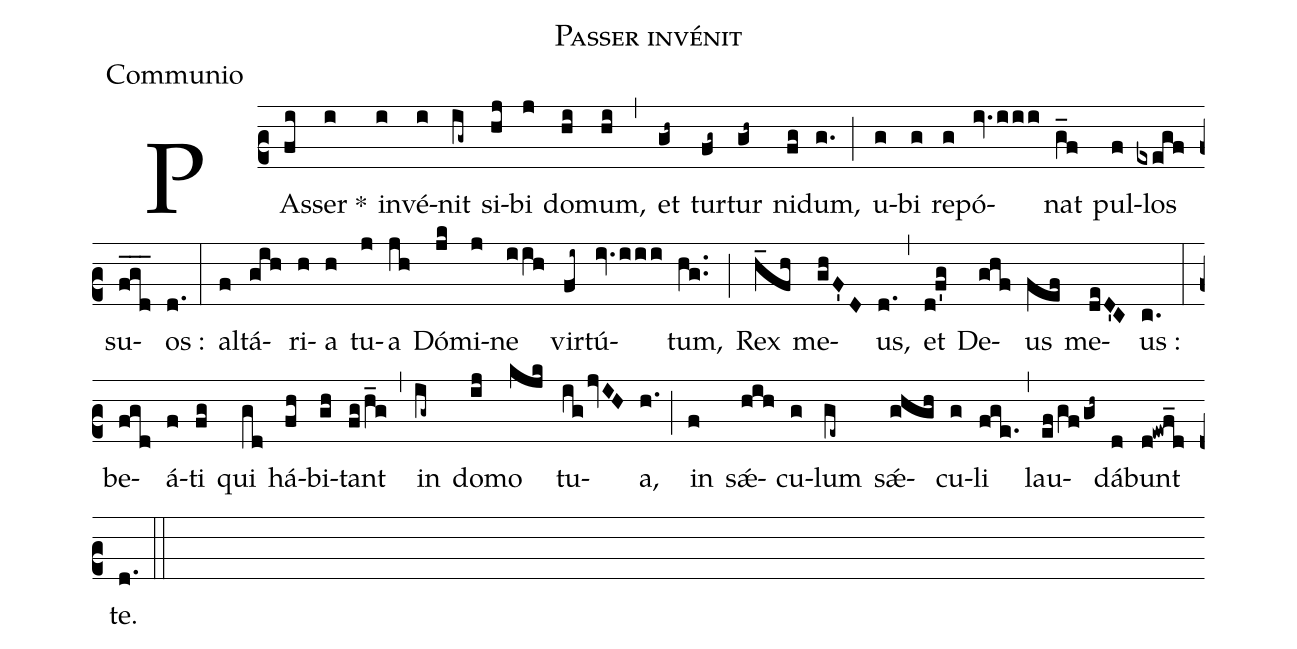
name:Passer invénit;
office-part:Communio;
%%
(c2) PAs(fi)ser *(i) in(i)vé(i)nit(ig~) si(hj)bi(j) do(hi)mum,(hi) (,)
et(gh~) tur(fg~)tur(gh~) ni(fg)dum,(g.) (;)
u(g)bi(g) re(g)pó(iv.iii)nat(g_f) pul(f)los(exegf) su(fgd___)os :(d.) (:)
al(f)tá(gih)ri(h)a(h) tu(j)a(jh) Dó(jk)mi(j)ne(iih) vir(fi~)tú(iv.iii)tum,(hg..) (;)
Rex(h_fh) me(ghF'D)us,(d.) (,)
et(d!f'g) De(ghf)us(fef) me(deD'C)us :(c.) (:)
be(fgd)á(f)ti(fg) qui(gd) há(fh)bi(gh)tant(fg/h_g) (,)
in(ig~) do(ij)mo(kjk) tu(igjvIH)a,(h.) (;)
in(f) sǽ(hih)cu(g)lum(ge~) sǽ(ghgh)cu(g)li(fge.) (,)
lau(ef!/gf!/gh~)dá(d)bunt(d!ewf_d) te.(d.) (::)
